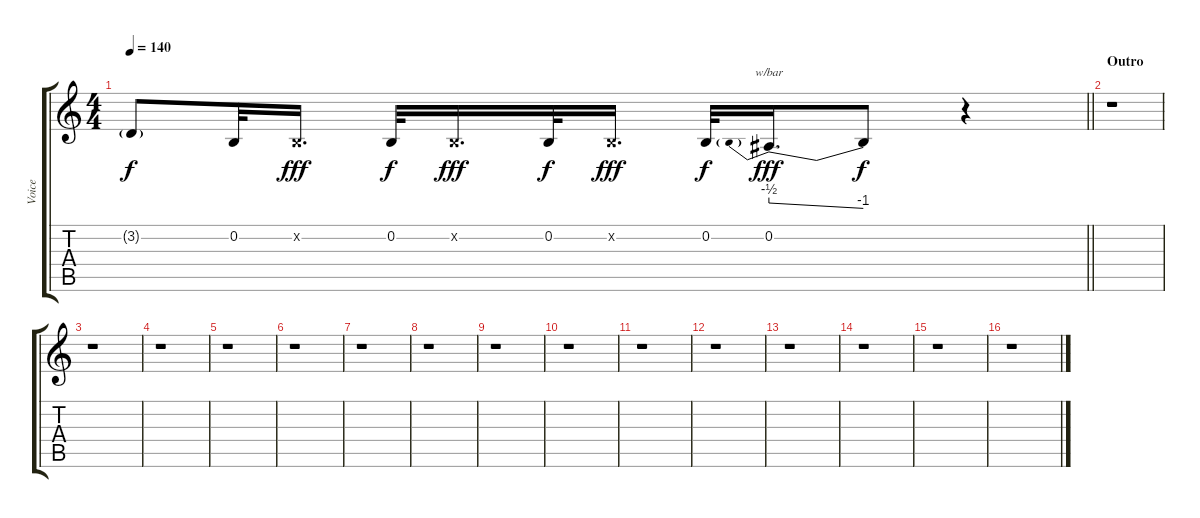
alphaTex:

\track ("Voice" "Voice") {instrument lead6voice}
\staff {score tabs}
\tuning (E4 B3 G3 D3 A2 E2) {hide}
\ts (4 4)
\tempo 140
\clef g2
\barLineRight lightlight
\ks c
3.2{g}.8{dy f} 0.2.32 0.2{x}.16{d dy fff instrument overdrivenguitar} 0.2.32{dy f instrument lead6voice} 0.2{x}.16{d dy fff instrument overdrivenguitar} 0.2.32{dy f instrument lead6voice} 0.2{x}.16{d dy fff instrument overdrivenguitar} 0.2.32{dy f instrument lead6voice} 0.2.16{d tbe (predivedive default 0 -2 60 -4) dy fff instrument overdrivenguitar} 0.2{t}.8{dy f} r.4{instrument lead6voice} |
\section ("" "Outro")
r.1 |
r.1 |
r.1 |
r.1 |
r.1 |
r.1 |
r.1 |
r.1 |
r.1 |
r.1 |
r.1 |
r.1 |
r.1 |
r.1 |
r.1
